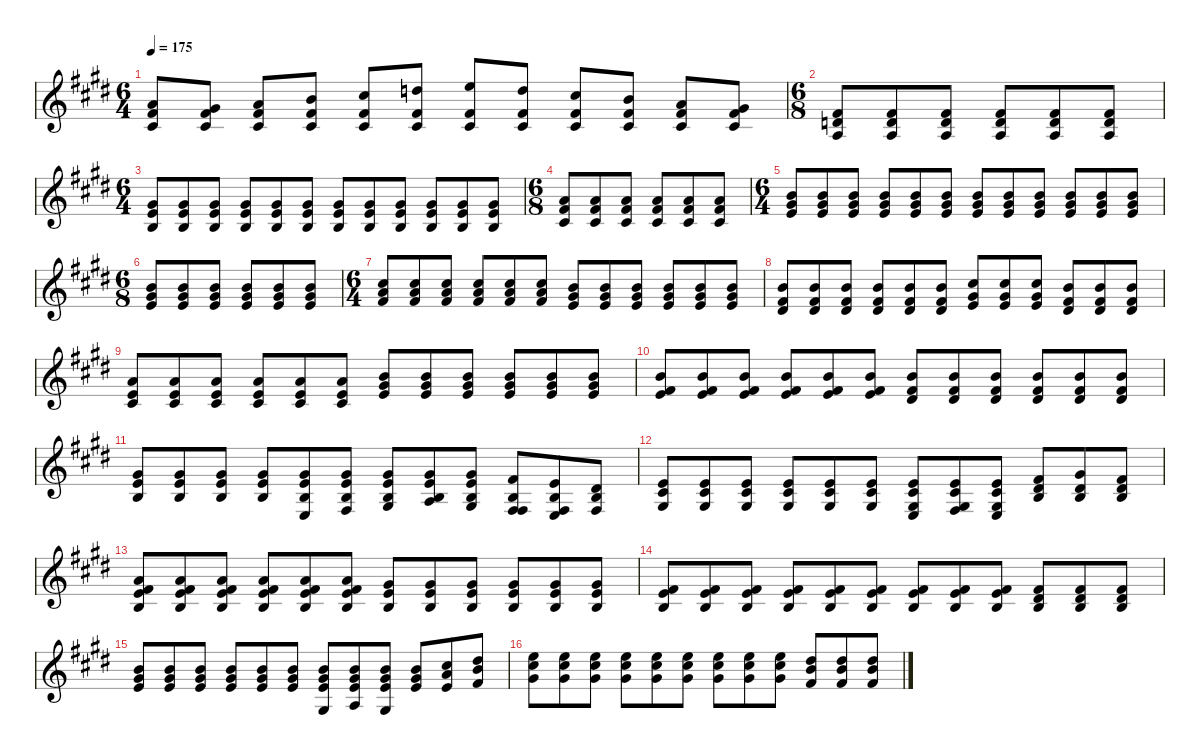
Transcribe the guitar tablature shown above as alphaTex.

\defaultSystemsLayout 4
\hideDynamics
\bracketExtendMode nobrackets
\singleTrackTrackNamePolicy hidden
\multiTrackTrackNamePolicy hidden
\firstSystemTrackNameMode fullname
\firstSystemTrackNameOrientation horizontal
\otherSystemsTrackNameOrientation horizontal
\track ("Strings" "vln.") {instrument stringensemble1}
\staff {score}
\tuning (E4 B3 G3 D3 A2 C2)
\ts (6 4)
\tempo 175
\clef g2
\ks e
(5.1{acc forcenatural} 7.2{acc #} 6.3{acc #}).8{dy mf beam Up} (9.2{acc #} 11.3{acc #} 11.4{acc #}).8{beam Up} (10.2{acc forcenatural} 11.3{acc #} 11.4{acc #}).8{beam Up} (12.2{acc forcenatural} 11.3{acc #} 11.4{acc #}).8{beam Up} (9.1{acc #} 11.3{acc #} 11.4{acc #}).8{beam Up} (10.1{acc forcenatural} 11.3{acc #} 11.4{acc #}).8{beam Up} (12.1{acc forcenatural} 11.3{acc #} 11.4{acc #}).8{beam Up} (10.1{acc forcenatural} 11.3{acc #} 11.4{acc #}).8{beam Up} (9.1{acc #} 11.3{acc #} 11.4{acc #}).8{beam Up} (7.1{acc forcenatural} 7.2{acc #} 6.3{acc #}).8{beam Up} (5.1{acc forcenatural} 7.2{acc #} 6.3{acc #}).8{beam Up} (4.1{acc #} 7.2{acc #} 6.3{acc #}).8{beam Up} |
\ts (6 8)
\beaming (8 3 3 3 3)
(7.2{acc #} 7.3{acc forcenatural} 7.4{acc forcenatural}).8{beam Up} (7.2{acc #} 7.3{acc forcenatural} 7.4{acc forcenatural}).8{beam Up} (7.2{acc #} 7.3{acc forcenatural} 7.4{acc forcenatural}).8{beam Up} (7.2{acc #} 7.3{acc forcenatural} 7.4{acc forcenatural}).8{beam Up} (7.2{acc #} 7.3{acc forcenatural} 7.4{acc forcenatural}).8{beam Up} (7.2{acc #} 7.3{acc forcenatural} 7.4{acc forcenatural}).8{beam Up} |
\ts (6 4)
\beaming (8 3 3 3 3)
(4.1{acc #} 5.2{acc forcenatural} 4.3{acc forcenatural}).8{beam Up} (4.1{acc #} 5.2{acc forcenatural} 4.3{acc forcenatural}).8{beam Up} (0.1{acc forcenatural} 9.2{acc #} 9.4{acc forcenatural}).8{beam Up} (9.2{acc #} 9.3{acc forcenatural} 9.4{acc forcenatural}).8{beam Up} (9.2{acc #} 9.3{acc forcenatural} 9.4{acc forcenatural}).8{beam Up} (9.2{acc #} 9.3{acc forcenatural} 9.4{acc forcenatural}).8{beam Up} (4.1{acc #} 5.2{acc forcenatural} 4.3{acc forcenatural}).8{beam Up} (4.1{acc #} 5.2{acc forcenatural} 4.3{acc forcenatural}).8{beam Up} (4.1{acc #} 5.2{acc forcenatural} 4.3{acc forcenatural}).8{beam Up} (4.1{acc #} 5.2{acc forcenatural} 4.3{acc forcenatural}).8{beam Up} (4.1{acc #} 5.2{acc forcenatural} 4.3{acc forcenatural}).8{beam Up} (0.1{acc forcenatural} 9.2{acc #} 9.4{acc forcenatural}).8{beam Up} |
\ts (6 8)
\beaming (8 3 3 3 3)
(5.1{acc forcenatural} 7.2{acc #} 6.3{acc #}).8{beam Up} (5.1{acc forcenatural} 7.2{acc #} 6.3{acc #}).8{beam Up} (10.2{acc forcenatural} 11.3{acc #} 11.4{acc #}).8{beam Up} (10.2{acc forcenatural} 11.3{acc #} 11.4{acc #}).8{beam Up} (10.2{acc forcenatural} 11.3{acc #} 11.4{acc #}).8{beam Up} (5.1{acc forcenatural} 7.2{acc #} 6.3{acc #}).8{beam Up} |
\ts (6 4)
\beaming (8 3 3 3 3)
(7.1{acc forcenatural} 9.2{acc #} 9.3{acc forcenatural}).8{beam Up} (7.1{acc forcenatural} 9.2{acc #} 9.3{acc forcenatural}).8{beam Up} (7.1{acc forcenatural} 9.2{acc #} 9.3{acc forcenatural}).8{beam Up} (7.1{acc forcenatural} 9.2{acc #} 9.3{acc forcenatural}).8{beam Up} (7.1{acc forcenatural} 9.2{acc #} 9.3{acc forcenatural}).8{beam Up} (7.1{acc forcenatural} 9.2{acc #} 9.3{acc forcenatural}).8{beam Up} (7.1{acc forcenatural} 9.2{acc #} 9.3{acc forcenatural}).8{beam Up} (7.1{acc forcenatural} 9.2{acc #} 9.3{acc forcenatural}).8{beam Up} (7.1{acc forcenatural} 9.2{acc #} 9.3{acc forcenatural}).8{beam Up} (7.1{acc forcenatural} 9.2{acc #} 9.3{acc forcenatural}).8{beam Up} (7.1{acc forcenatural} 9.2{acc #} 9.3{acc forcenatural}).8{beam Up} (7.1{acc forcenatural} 9.2{acc #} 9.3{acc forcenatural}).8{beam Up} |
\ts (6 8)
\beaming (8 3 3 3 3)
(7.1{acc forcenatural} 9.2{acc #} 9.3{acc forcenatural}).8{beam Up} (7.1{acc forcenatural} 9.2{acc #} 9.3{acc forcenatural}).8{beam Up} (7.1{acc forcenatural} 9.2{acc #} 9.3{acc forcenatural}).8{beam Up} (7.1{acc forcenatural} 9.2{acc #} 9.3{acc forcenatural}).8{beam Up} (7.1{acc forcenatural} 9.2{acc #} 9.3{acc forcenatural}).8{beam Up} (7.1{acc forcenatural} 9.2{acc #} 9.3{acc forcenatural}).8{beam Up} |
\ts (6 4)
\beaming (8 3 3 3 3)
(9.1{acc #} 10.2{acc forcenatural} 11.3{acc #}).8{beam Up} (9.1{acc #} 10.2{acc forcenatural} 11.3{acc #}).8{beam Up} (9.1{acc #} 10.2{acc forcenatural} 11.3{acc #}).8{beam Up} (9.1{acc #} 10.2{acc forcenatural} 11.3{acc #}).8{beam Up} (9.1{acc #} 10.2{acc forcenatural} 11.3{acc #}).8{beam Up} (9.1{acc #} 10.2{acc forcenatural} 11.3{acc #}).8{beam Up} (7.1{acc forcenatural} 9.2{acc #} 9.3{acc forcenatural}).8{beam Up} (7.1{acc forcenatural} 9.2{acc #} 9.3{acc forcenatural}).8{beam Up} (7.1{acc forcenatural} 9.2{acc #} 9.3{acc forcenatural}).8{beam Up} (7.1{acc forcenatural} 9.2{acc #} 9.3{acc forcenatural}).8{beam Up} (7.1{acc forcenatural} 9.2{acc #} 9.3{acc forcenatural}).8{beam Up} (7.1{acc forcenatural} 9.2{acc #} 9.3{acc forcenatural}).8{beam Up} |
(12.2{acc forcenatural} 11.3{acc #} 13.4{acc #}).8{beam Up} (12.2{acc forcenatural} 11.3{acc #} 13.4{acc #}).8{beam Up} (12.2{acc forcenatural} 11.3{acc #} 13.4{acc #}).8{beam Up} (12.2{acc forcenatural} 11.3{acc #} 13.4{acc #}).8{beam Up} (12.2{acc forcenatural} 11.3{acc #} 13.4{acc #}).8{beam Up} (12.2{acc forcenatural} 11.3{acc #} 13.4{acc #}).8{beam Up} (14.2{acc #} 13.3{acc #} 14.4{acc forcenatural}).8{beam Up} (14.2{acc #} 13.3{acc #} 14.4{acc forcenatural}).8{beam Up} (14.2{acc #} 13.3{acc #} 14.4{acc forcenatural}).8{beam Up} (12.2{acc forcenatural} 11.3{acc #} 13.4{acc #}).8{beam Up} (12.2{acc forcenatural} 11.3{acc #} 13.4{acc #}).8{beam Up} (12.2{acc forcenatural} 11.3{acc #} 13.4{acc #}).8{beam Up} |
(10.2{acc forcenatural} 9.3{acc forcenatural} 11.4{acc #}).8{beam Up} (10.2{acc forcenatural} 9.3{acc forcenatural} 11.4{acc #}).8{beam Up} (10.2{acc forcenatural} 9.3{acc forcenatural} 11.4{acc #}).8{beam Up} (10.2{acc forcenatural} 9.3{acc forcenatural} 11.4{acc #}).8{beam Up} (5.1{acc forcenatural} 5.2{acc forcenatural} 6.3{acc #}).8{beam Up} (5.1{acc forcenatural} 5.2{acc forcenatural} 6.3{acc #}).8{beam Up} (7.1{acc forcenatural} 9.2{acc #} 9.3{acc forcenatural}).8{beam Up} (7.1{acc forcenatural} 9.2{acc #} 9.3{acc forcenatural}).8{beam Up} (7.1{acc forcenatural} 9.2{acc #} 9.3{acc forcenatural}).8{beam Up} (7.1{acc forcenatural} 9.2{acc #} 9.3{acc forcenatural}).8{beam Up} (7.1{acc forcenatural} 9.2{acc #} 9.3{acc forcenatural}).8{beam Up} (7.1{acc forcenatural} 9.2{acc #} 9.3{acc forcenatural}).8{beam Up} |
(7.1{acc forcenatural} 7.2{acc #} 9.3{acc forcenatural}).8{beam Up} (7.1{acc forcenatural} 7.2{acc #} 9.3{acc forcenatural}).8{beam Up} (7.1{acc forcenatural} 7.2{acc #} 9.3{acc forcenatural}).8{beam Up} (7.1{acc forcenatural} 7.2{acc #} 9.3{acc forcenatural}).8{beam Up} (7.1{acc forcenatural} 7.2{acc #} 9.3{acc forcenatural}).8{beam Up} (7.1{acc forcenatural} 7.2{acc #} 9.3{acc forcenatural}).8{beam Up} (7.1{acc forcenatural} 7.2{acc #} 8.3{acc #}).8{beam Up} (7.1{acc forcenatural} 7.2{acc #} 8.3{acc #}).8{beam Up} (7.1{acc forcenatural} 7.2{acc #} 8.3{acc #}).8{beam Up} (12.2{acc forcenatural} 11.3{acc #} 13.4{acc #}).8{beam Up} (12.2{acc forcenatural} 11.3{acc #} 13.4{acc #}).8{beam Up} (7.1{acc forcenatural} 7.2{acc #} 8.3{acc #}).8{beam Up} |
(4.1{acc #} 5.2{acc forcenatural} 4.3{acc forcenatural}).8{beam Up} (4.1{acc #} 5.2{acc forcenatural} 4.3{acc forcenatural}).8{beam Up} (4.1{acc #} 5.2{acc forcenatural} 4.3{acc forcenatural}).8{beam Up} (4.1{acc #} 5.2{acc forcenatural} 4.3{acc forcenatural}).8{beam Up} (4.1{acc #} 5.2{acc forcenatural} 4.3{acc forcenatural} 2.4{acc forcenatural}).8{beam Up} (4.1{acc #} 5.2{acc forcenatural} 4.3{acc forcenatural} 4.4{acc #}).8{beam Up} (0.1{acc forcenatural} 9.2{acc #} 9.4{acc forcenatural} 11.5{acc #}).8{beam Up} (4.1{acc #} 5.2{acc forcenatural} 4.3{acc forcenatural} 7.4{acc forcenatural}).8{beam Up} (0.1{acc forcenatural} 9.2{acc #} 9.4{acc forcenatural} 11.5{acc #}).8{beam Up} (7.2{acc #} 4.3{acc forcenatural} 4.4{acc #} 9.5{acc #}).8{beam Up} (0.1{acc forcenatural} 0.2{acc forcenatural} 4.4{acc #} 7.5{acc forcenatural}).8{beam Up} (4.2{acc #} 4.3{acc forcenatural} 4.4{acc #}).8{beam Up} |
(5.2{acc forcenatural} 6.3{acc #} 6.4{acc #}).8{beam Up} (0.1{acc forcenatural} 6.3{acc #} 6.4{acc #}).8{beam Up} (0.1{acc forcenatural} 6.3{acc #} 6.4{acc #}).8{beam Up} (0.1{acc forcenatural} 2.2{acc #} 1.3{acc #}).8{beam Up} (0.1{acc forcenatural} 6.3{acc #} 6.4{acc #}).8{beam Up} (0.1{acc forcenatural} 6.3{acc #} 6.4{acc #}).8{beam Up} (0.1{acc forcenatural} 6.3{acc #} 6.4{acc #} 7.5{acc forcenatural}).8{beam Up} (0.1{acc forcenatural} 6.3{acc #} 6.4{acc #} 9.5{acc #}).8{beam Up} (0.1{acc forcenatural} 6.3{acc #} 6.4{acc #} 7.5{acc forcenatural}).8{beam Up} (7.2{acc #} 8.3{acc #} 9.4{acc forcenatural}).8{beam Up} (4.1{acc #} 4.2{acc #} 4.3{acc forcenatural}).8{beam Up} (2.1{acc #} 4.2{acc #} 4.3{acc forcenatural}).8{beam Up} |
(0.1{acc forcenatural} 10.2{acc forcenatural} 11.3{acc #} 9.4{acc forcenatural}).8{beam Up} (0.1{acc forcenatural} 10.2{acc forcenatural} 11.3{acc #} 9.4{acc forcenatural}).8{beam Up} (0.1{acc forcenatural} 10.2{acc forcenatural} 11.3{acc #} 9.4{acc forcenatural}).8{beam Up} (0.1{acc forcenatural} 10.2{acc forcenatural} 11.3{acc #} 9.4{acc forcenatural}).8{beam Up} (0.1{acc forcenatural} 10.2{acc forcenatural} 11.3{acc #} 9.4{acc forcenatural}).8{beam Up} (0.1{acc forcenatural} 0.2{acc forcenatural} 14.3{acc forcenatural} 16.4{acc #}).8{beam Up} (0.1{acc forcenatural} 9.2{acc #} 9.4{acc forcenatural}).8{beam Up} (9.2{acc #} 9.3{acc forcenatural} 9.4{acc forcenatural}).8{beam Up} (9.2{acc #} 9.3{acc forcenatural} 9.4{acc forcenatural}).8{beam Up} (9.2{acc #} 9.3{acc forcenatural} 9.4{acc forcenatural}).8{beam Up} (9.2{acc #} 9.3{acc forcenatural} 9.4{acc forcenatural}).8{beam Up} (9.2{acc #} 9.3{acc forcenatural} 9.4{acc forcenatural}).8{beam Up} |
(7.2{acc #} 9.3{acc forcenatural} 9.4{acc forcenatural}).8{beam Up} (7.2{acc #} 9.3{acc forcenatural} 9.4{acc forcenatural}).8{beam Up} (7.2{acc #} 9.3{acc forcenatural} 9.4{acc forcenatural}).8{beam Up} (7.2{acc #} 9.3{acc forcenatural} 9.4{acc forcenatural}).8{beam Up} (7.2{acc #} 9.3{acc forcenatural} 9.4{acc forcenatural}).8{beam Up} (7.2{acc #} 9.3{acc forcenatural} 9.4{acc forcenatural}).8{beam Up} (0.1{acc forcenatural} 0.2{acc forcenatural} 11.3{acc #}).8{beam Up} (0.1{acc forcenatural} 0.2{acc forcenatural} 11.3{acc #}).8{beam Up} (0.1{acc forcenatural} 0.2{acc forcenatural} 11.3{acc #}).8{beam Up} (7.2{acc #} 8.3{acc #} 9.4{acc forcenatural}).8{beam Up} (7.2{acc #} 8.3{acc #} 9.4{acc forcenatural}).8{beam Up} (7.2{acc #} 8.3{acc #} 9.4{acc forcenatural}).8{beam Up} |
(7.1{acc forcenatural} 9.2{acc #} 9.3{acc forcenatural}).8{beam Up} (7.1{acc forcenatural} 9.2{acc #} 9.3{acc forcenatural}).8{beam Up} (7.1{acc forcenatural} 9.2{acc #} 9.3{acc forcenatural}).8{beam Up} (7.1{acc forcenatural} 9.2{acc #} 9.3{acc forcenatural}).8{beam Up} (7.1{acc forcenatural} 9.2{acc #} 9.3{acc forcenatural}).8{beam Up} (7.1{acc forcenatural} 9.2{acc #} 9.3{acc forcenatural}).8{beam Up} (7.1{acc forcenatural} 9.2{acc #} 9.3{acc forcenatural} 6.4{acc #}).8{beam Up} (7.1{acc forcenatural} 9.2{acc #} 9.3{acc forcenatural} 7.4{acc forcenatural}).8{beam Up} (7.1{acc forcenatural} 9.2{acc #} 9.3{acc forcenatural} 6.4{acc #}).8{beam Up} (7.1{acc forcenatural} 9.2{acc #} 9.3{acc forcenatural}).8{beam Up} (9.1{acc #} 10.2{acc forcenatural} 9.3{acc forcenatural}).8{beam Up} (16.2{acc #} 16.3{acc forcenatural} 16.4{acc #}).8{beam Up} |
(12.1{acc forcenatural} 14.2{acc #} 13.3{acc #}).8{beam Down} (12.1{acc forcenatural} 14.2{acc #} 13.3{acc #}).8{beam Down} (12.1{acc forcenatural} 14.2{acc #} 13.3{acc #}).8{beam Down} (12.1{acc forcenatural} 14.2{acc #} 13.3{acc #}).8{beam Down} (12.1{acc forcenatural} 14.2{acc #} 13.3{acc #}).8{beam Down} (12.1{acc forcenatural} 14.2{acc #} 13.3{acc #}).8{beam Down} (12.1{acc forcenatural} 14.2{acc #} 13.3{acc #}).8{beam Down} (12.1{acc forcenatural} 14.2{acc #} 13.3{acc #}).8{beam Down} (12.1{acc forcenatural} 14.2{acc #} 13.3{acc #}).8{beam Down} (16.2{acc #} 16.3{acc forcenatural} 16.4{acc #}).8{beam Up} (11.1{acc #} 12.2{acc forcenatural} 11.3{acc #}).8{beam Up} (11.1{acc #} 12.2{acc forcenatural} 11.3{acc #}).8{beam Up}
